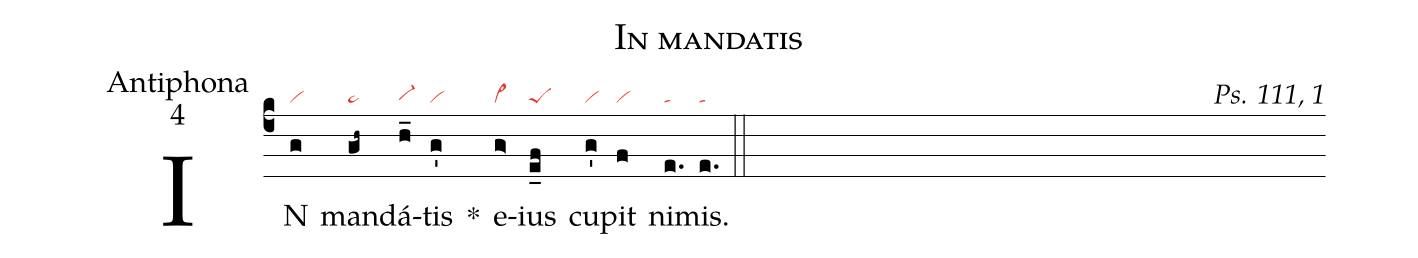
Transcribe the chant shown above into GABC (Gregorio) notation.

name:In mandatis;
office-part:Antiphona;
mode:4;
commentary:Ps. 111, 1;
nabc-lines:1;
%%
(c4)
IN(g|vi) man(gh~|ta>)dá(h_|vi-hg)tis(g'|vi) *()
e(g>|vi>)ius(e_f|peS) cu(g'|vi)pit(f|vi) ni(e.|ta)mis.(e.|ta) (::)
